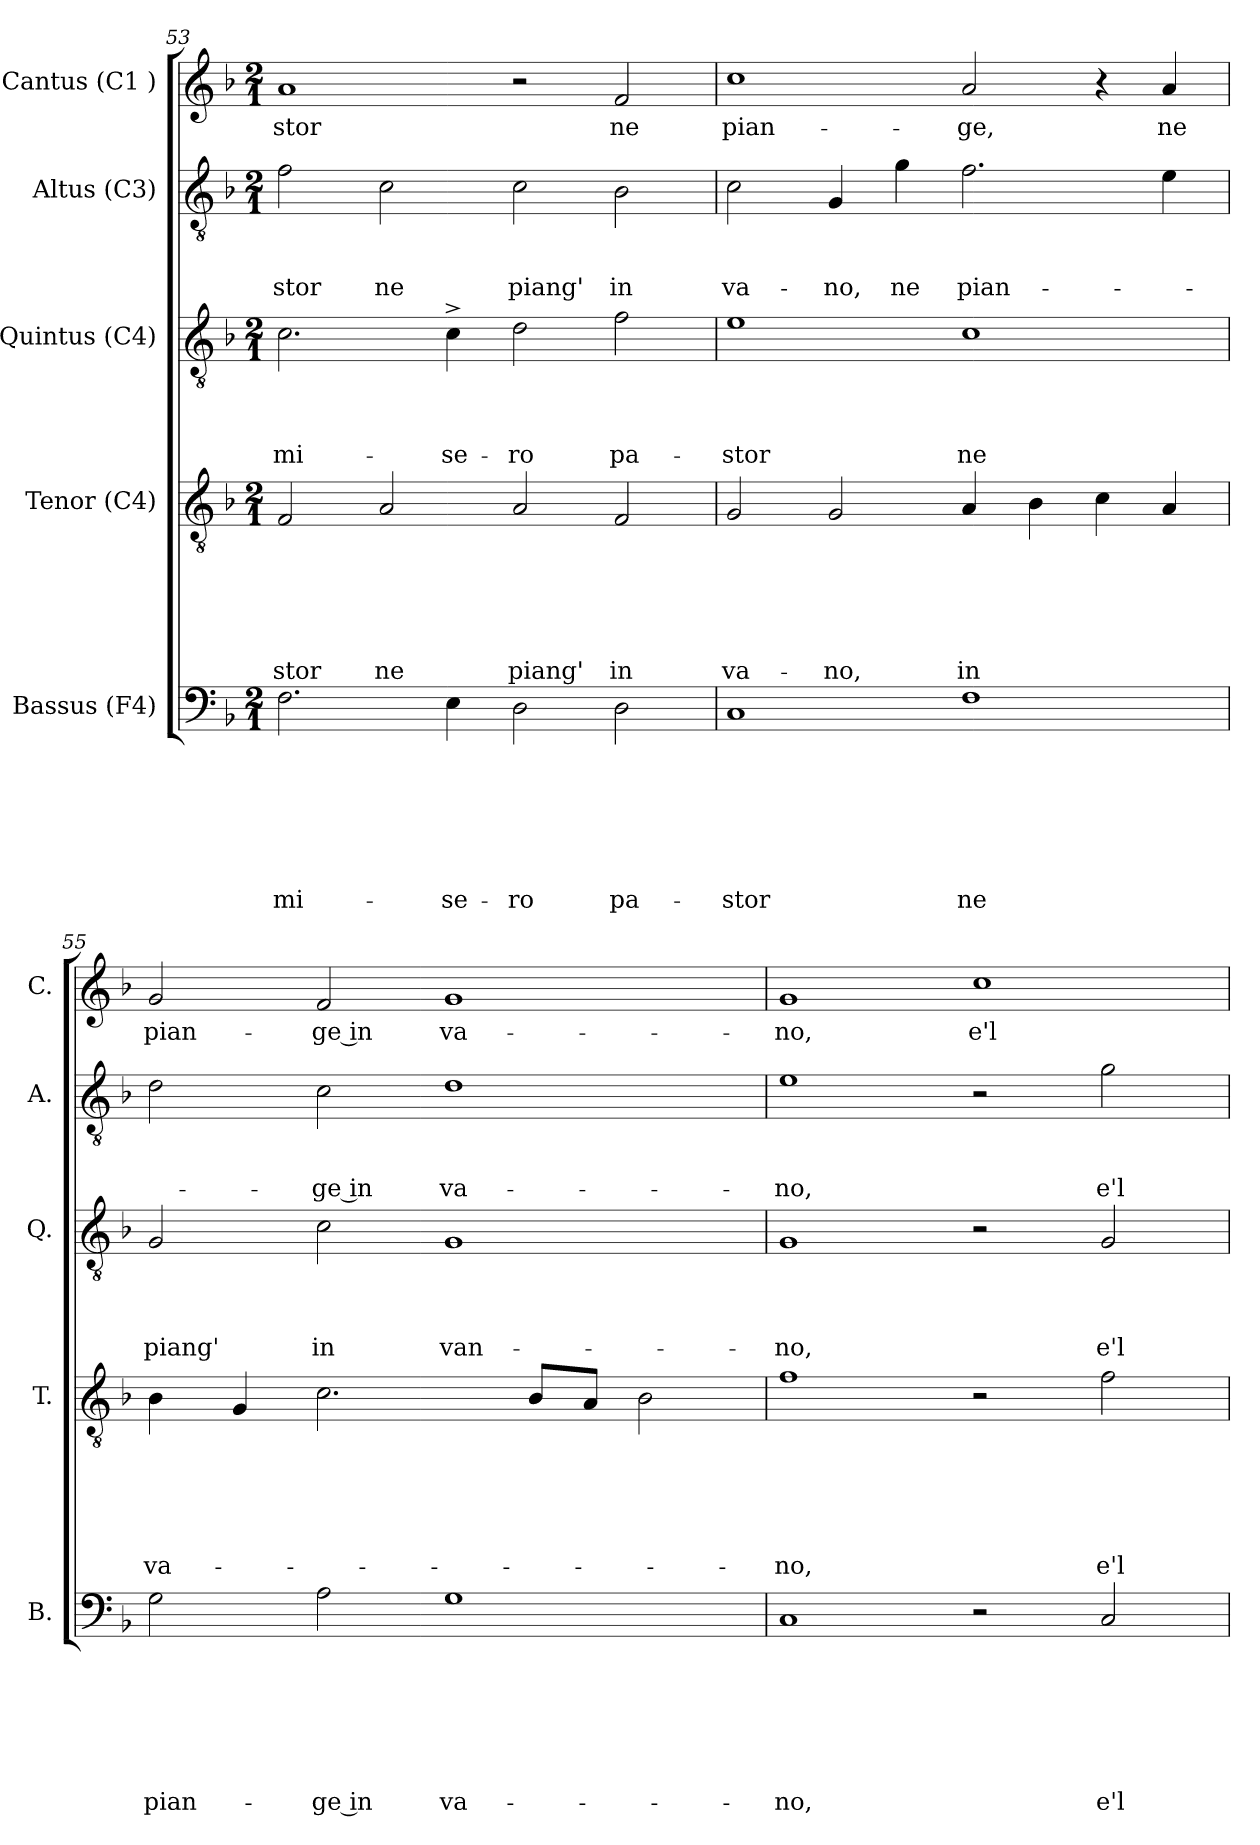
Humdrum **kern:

**kern	**text	**text	**text	**text	**text	**text	**text	**kern	**text	**text	**text	**text	**text	**text	**kern	**text	**text	**text	**text	**kern	**text	**text	**text	**kern	**text
*part5	*part5	*part5	*part5	*part5	*part5	*part5	*part5	*part4	*part4	*part4	*part4	*part4	*part4	*part4	*part3	*part3	*part3	*part3	*part3	*part2	*part2	*part2	*part2	*part1	*part1
*staff5	*staff5	*staff5	*staff5	*staff5	*staff5	*staff5	*staff5	*staff4	*staff4	*staff4	*staff4	*staff4	*staff4	*staff4	*staff3	*staff3	*staff3	*staff3	*staff3	*staff2	*staff2	*staff2	*staff2	*staff1	*staff1
*I"Bassus (F4)	*	*	*	*	*	*	*	*I"Tenor (C4)	*	*	*	*	*	*	*I"Quintus (C4)	*	*	*	*	*I"Altus (C3)	*	*	*	*I"Cantus (C1 )	*
*I'B.	*	*	*	*	*	*	*	*I'T.	*	*	*	*	*	*	*I'Q.	*	*	*	*	*I'A.	*	*	*	*I'C.	*
!!LO:LB:g=z
*clefF4	*	*	*	*	*	*	*	*clefGv2	*	*	*	*	*	*	*clefGv2	*	*	*	*	*clefGv2	*	*	*	*clefG2	*
*k[b-]	*	*	*	*	*	*	*	*k[b-]	*	*	*	*	*	*	*k[b-]	*	*	*	*	*k[b-]	*	*	*	*k[b-]	*
*F:	*	*	*	*	*	*	*	*F:	*	*	*	*	*	*	*F:	*	*	*	*	*F:	*	*	*	*F:	*
*M2/1	*	*	*	*	*	*	*	*M2/1	*	*	*	*	*	*	*M2/1	*	*	*	*	*M2/1	*	*	*	*M2/1	*
=53	=53	=53	=53	=53	=53	=53	=53	=53	=53	=53	=53	=53	=53	=53	=53	=53	=53	=53	=53	=53	=53	=53	=53	=53	=53
!	!	!	!	!	!	!	!LO:LY:b	!	!	!	!	!	!	!LO:LY:b	!	!	!	!	!LO:LY:b	!	!	!	!LO:LY:b	!	!LO:LY:b
2.F\	.	.	.	.	.	.	mi-	2F/	.	.	.	.	.	-stor	2.c\	.	.	.	mi-	2f\	.	.	-stor	1a	-stor
!	!	!	!	!	!	!	!	!	!	!	!	!	!	!LO:LY:b	!	!	!	!	!	!	!	!	!LO:LY:b	!	!
.	.	.	.	.	.	.	.	2A/	.	.	.	.	.	ne	.	.	.	.	.	2c\	.	.	ne	.	.
!	!	!	!	!	!	!	!LO:LY:b	!	!	!	!	!	!	!	!	!	!	!	!LO:LY:b	!	!	!	!	!	!
4E\	.	.	.	.	.	.	-se-	.	.	.	.	.	.	.	4c^>\	.	.	.	-se-	.	.	.	.	.	.
!	!	!	!	!	!	!	!LO:LY:b:rj	!	!	!	!	!	!	!LO:LY:b	!	!	!	!	!LO:LY:b:rj	!	!	!	!LO:LY:b	!	!
2D\	.	.	.	.	.	.	-ro	2A/	.	.	.	.	.	piang'	2d\	.	.	.	-ro	2c\	.	.	piang'	2r	.
!	!	!	!	!	!	!	!LO:LY:b	!	!	!	!	!	!	!LO:LY:b	!	!	!	!	!LO:LY:b	!	!	!	!LO:LY:b	!	!LO:LY:b
2D\	.	.	.	.	.	.	pa-	2F/	.	.	.	.	.	in	2f\	.	.	.	pa-	2B-\	.	.	in	2f/	ne
=54	=54	=54	=54	=54	=54	=54	=54	=54	=54	=54	=54	=54	=54	=54	=54	=54	=54	=54	=54	=54	=54	=54	=54	=54	=54
!	!	!	!	!	!	!	!LO:LY:b	!	!	!	!	!	!	!LO:LY:b	!	!	!	!	!LO:LY:b	!	!	!	!LO:LY:b	!	!LO:LY:b
1C	.	.	.	.	.	.	-stor	2G/	.	.	.	.	.	va-	1e	.	.	.	-stor	2c\	.	.	va-	1cc	pian-
!	!	!	!	!	!	!	!	!	!	!	!	!	!	!LO:LY:b	!	!	!	!	!	!	!	!	!LO:LY:b	!	!
.	.	.	.	.	.	.	.	2G/	.	.	.	.	.	-no,	.	.	.	.	.	4G/	.	.	-no,	.	.
!	!	!	!	!	!	!	!	!	!	!	!	!	!	!	!	!	!	!	!	!	!	!	!LO:LY:b	!	!
.	.	.	.	.	.	.	.	.	.	.	.	.	.	.	.	.	.	.	.	4g\	.	.	ne	.	.
!	!	!	!	!	!	!	!LO:LY:b	!	!	!	!	!	!	!LO:LY:b	!	!	!	!	!LO:LY:b	!	!	!	!LO:LY:b	!	!LO:LY:b
1F	.	.	.	.	.	.	ne	4A/	.	.	.	.	.	in	1c	.	.	.	ne	2.f\	.	.	pian-	2a/	-ge,
.	.	.	.	.	.	.	.	4B-\	.	.	.	.	.	.	.	.	.	.	.	.	.	.	.	.	.
.	.	.	.	.	.	.	.	4c\	.	.	.	.	.	.	.	.	.	.	.	.	.	.	.	4r	.
!	!	!	!	!	!	!	!	!	!	!	!	!	!	!	!	!	!	!	!	!	!	!	!	!	!LO:LY:b
.	.	.	.	.	.	.	.	4A/	.	.	.	.	.	.	.	.	.	.	.	4e\	.	.	.	4a/	ne
=55	=55	=55	=55	=55	=55	=55	=55	=55	=55	=55	=55	=55	=55	=55	=55	=55	=55	=55	=55	=55	=55	=55	=55	=55	=55
!	!	!	!	!	!	!	!LO:LY:b	!	!	!	!	!	!	!LO:LY:b	!	!	!	!	!LO:LY:b	!	!	!	!	!	!LO:LY:b
2G\	.	.	.	.	.	.	pian-	4B-\	.	.	.	.	.	va-	2G/	.	.	.	piang'	2d\	.	.	.	2g/	pian-
.	.	.	.	.	.	.	.	4G/	.	.	.	.	.	.	.	.	.	.	.	.	.	.	.	.	.
!	!	!	!	!	!	!	!LO:LY:b:rj	!	!	!	!	!	!	!	!	!	!	!	!LO:LY:b	!	!	!	!LO:LY:b:rj	!	!LO:LY:b:rj
2A\	.	.	.	.	.	.	-ge in	2.c\	.	.	.	.	.	.	2c\	.	.	.	in	2c\	.	.	-ge in	2f/	-ge in
!	!	!	!	!	!	!	!LO:LY:b	!	!	!	!	!	!	!	!	!	!	!	!LO:LY:b	!	!	!	!LO:LY:b	!	!LO:LY:b
1G	.	.	.	.	.	.	va-	.	.	.	.	.	.	.	1G	.	.	.	van-	1d	.	.	va-	1g	va-
.	.	.	.	.	.	.	.	8B-/L	.	.	.	.	.	.	.	.	.	.	.	.	.	.	.	.	.
.	.	.	.	.	.	.	.	8A/J	.	.	.	.	.	.	.	.	.	.	.	.	.	.	.	.	.
.	.	.	.	.	.	.	.	2B-\	.	.	.	.	.	.	.	.	.	.	.	.	.	.	.	.	.
=56	=56	=56	=56	=56	=56	=56	=56	=56	=56	=56	=56	=56	=56	=56	=56	=56	=56	=56	=56	=56	=56	=56	=56	=56	=56
!	!	!	!	!	!	!	!LO:LY:b	!	!	!	!	!	!	!LO:LY:b	!	!	!	!	!LO:LY:b	!	!	!	!LO:LY:b	!	!LO:LY:b
1C	.	.	.	.	.	.	-no,	1f	.	.	.	.	.	-no,	1G	.	.	.	-no,	1e	.	.	-no,	1g	-no,
!	!	!	!	!	!	!	!	!	!	!	!	!	!	!	!	!	!	!	!	!	!	!	!	!	!LO:LY:b
2r	.	.	.	.	.	.	.	2r	.	.	.	.	.	.	2r	.	.	.	.	2r	.	.	.	1cc	e'l
!	!	!	!	!	!	!	!LO:LY:b	!	!	!	!	!	!	!LO:LY:b	!	!	!	!	!LO:LY:b	!	!	!	!LO:LY:b	!	!
2C/	.	.	.	.	.	.	e'l	2f\	.	.	.	.	.	e'l	2G/	.	.	.	e'l	2g\	.	.	e'l	.	.
=	=	=	=	=	=	=	=	=	=	=	=	=	=	=	=	=	=	=	=	=	=	=	=	=	=
*-	*-	*-	*-	*-	*-	*-	*-	*-	*-	*-	*-	*-	*-	*-	*-	*-	*-	*-	*-	*-	*-	*-	*-	*-	*-
